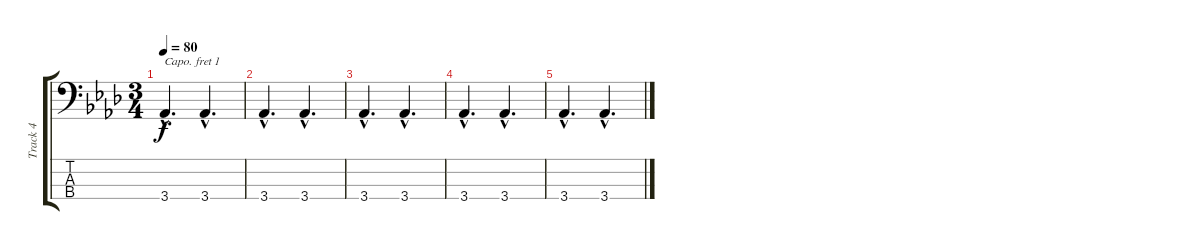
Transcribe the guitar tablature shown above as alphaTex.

\track ("Track 4" "Track 4") {instrument electricbassfinger}
\staff {score tabs}
\capo 1
\tuning (G2 D2 A1 E1) {hide}
\ts (3 4)
\tempo 80
\clef f4
\ks ab
3.4{hac}.4{d dy f} 3.4{hac}.4{d} |
3.4{hac}.4{d} 3.4{hac}.4{d} |
3.4{hac}.4{d} 3.4{hac}.4{d} |
3.4{hac}.4{d} 3.4{hac}.4{d} |
3.4{hac}.4{d} 3.4{hac}.4{d}
